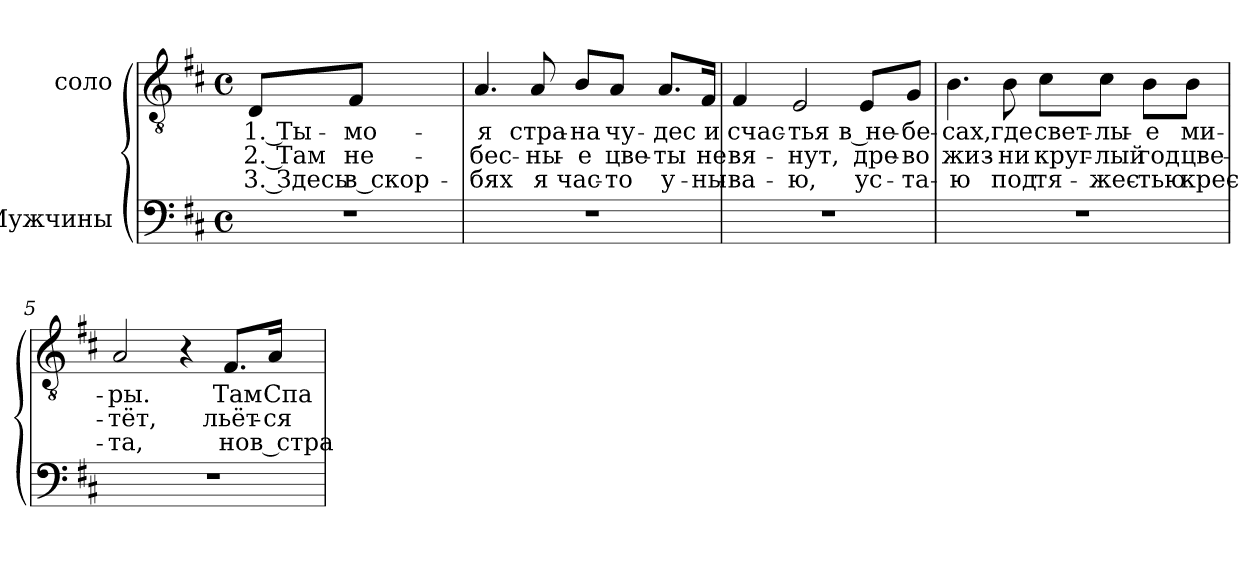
**kern	**kern	**text	**text	**text
*part2	*part1	*part1	*part1	*part1
*staff2	*staff1	*staff1	*staff1	*staff1
*I"Мужчины	*I"соло	*	*	*
!!LO:PB:g=z
*clefF4	*clefGv2	*	*	*
*	*ITrd7c12	*	*	*
*k[f#c#]	*k[f#c#]	*	*	*
*D:	*D:	*	*	*
*M4/4	*M4/4	*	*	*
*met(c)	*met(c)	*	*	*
*MM90	*MM90	*	*	*
=1	=1	=1	=1	=1
!LO:N:vis=1	!	!	!	!
!	!	!LO:LY:b:color=#000000	!LO:LY:b:color=#000000	!LO:LY:b:color=#000000
1r	8DDi/L	1. Ты-	2. Там	3. Здесь
!	!	!LO:LY:b:color=#000000	!LO:LY:b:color=#000000	!LO:LY:b:color=#000000
.	8FF#i/J	-мо-	не-	в скор-
.	2.ryy	.	.	.
=2	=2	=2	=2	=2
!	!	!LO:LY:b:color=#000000	!LO:LY:b:color=#000000	!LO:LY:b:color=#000000
1r	4.AAi/	-я	-бес-	-бях
!	!	!LO:LY:b:color=#000000	!LO:LY:b:color=#000000	!LO:LY:b:color=#000000
.	8AAi/	стра-	-ны-	я
!	!	!LO:LY:b:color=#000000	!LO:LY:b:color=#000000	!LO:LY:b:color=#000000
.	8BBi/L	-на	-е	час-
!	!	!LO:LY:b:color=#000000	!LO:LY:b:color=#000000	!LO:LY:b:color=#000000
.	8AAi/J	чу-	цве-	-то
!	!	!LO:LY:b:color=#000000	!LO:LY:b:color=#000000	!LO:LY:b:color=#000000
.	8.AAi/L	-дес	-ты	у-
!	!	!LO:LY:b:color=#000000	!LO:LY:b:color=#000000	!LO:LY:b:color=#000000
.	16FF#i/Jk	и	не	-ны-
=3	=3	=3	=3	=3
!	!	!LO:LY:b:color=#000000	!LO:LY:b:color=#000000	!LO:LY:b:color=#000000
1r	4FF#i/	счас-	вя-	-ва-
!	!	!LO:LY:b:color=#000000	!LO:LY:b:color=#000000	!LO:LY:b:color=#000000
.	2EEi/	-тья	-нут,	-ю,
!	!	!LO:LY:b:color=#000000	!LO:LY:b:color=#000000	!LO:LY:b:color=#000000
.	8EEi/L	в не-	дре-	ус-
!	!	!LO:LY:b:color=#000000	!LO:LY:b:color=#000000	!LO:LY:b:color=#000000
.	8GGi/J	-бе-	-во	-та-
=4	=4	=4	=4	=4
!	!	!LO:LY:b:color=#000000	!LO:LY:b:color=#000000	!LO:LY:b:color=#000000
1r	4.BBi\	-сах,	жиз-	-ю
!	!	!LO:LY:b:color=#000000	!LO:LY:b:color=#000000	!LO:LY:b:color=#000000
.	8BBi\	где	-ни	под
!	!	!LO:LY:b:color=#000000	!LO:LY:b:color=#000000	!LO:LY:b:color=#000000
.	8C#i\L	свет-	круг-	тя-
!	!	!LO:LY:b:color=#000000	!LO:LY:b:color=#000000	!LO:LY:b:color=#000000
.	8C#i\J	-лы-	-лый	-жес-
!	!	!LO:LY:b:color=#000000	!LO:LY:b:color=#000000	!LO:LY:b:color=#000000
.	8BBi\L	-е	год	-тью
!	!	!LO:LY:b:color=#000000	!LO:LY:b:color=#000000	!LO:LY:b:color=#000000
.	8BBi\J	ми-	цве-	крес--
!!LO:LB:g=z
=5	=5	=5	=5	=5
!	!	!LO:LY:b:color=#000000	!LO:LY:b:color=#000000	!LO:LY:b:color=#000000
1r	2AAi/	-ры.	-тёт,	-та,
.	4r	.	.	.
!	!	!LO:LY:b:color=#000000	!LO:LY:b:color=#000000	!LO:LY:b:color=#000000
.	8.FF#i/L	Там	льёт-	но
!	!	!LO:LY:b:color=#000000	!LO:LY:b:color=#000000	!LO:LY:b:color=#000000
.	16AAi/Jk	Спа-	-ся	в стра-
=	=	=	=	=
*-	*-	*-	*-	*-
